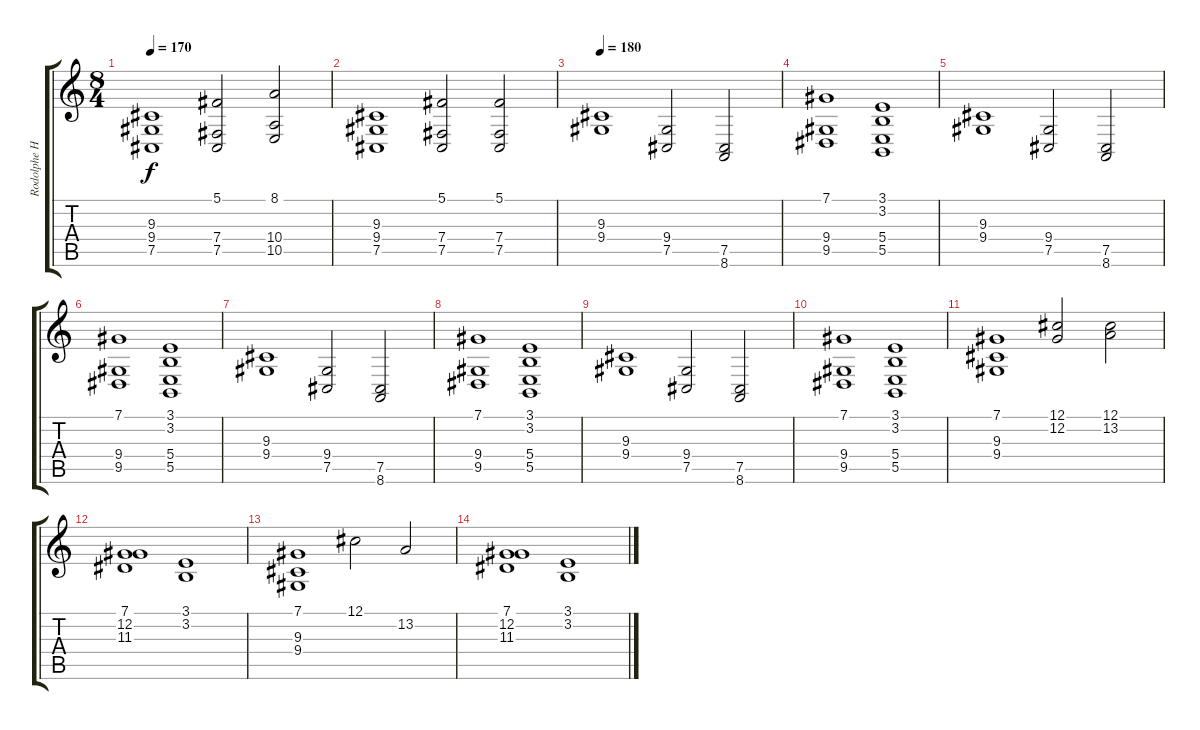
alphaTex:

\track ("Rodolphe H. " "Rodolphe H") {instrument churchorgan}
\staff {score tabs}
\tuning (Db4 Ab3 E3 B2 Gb2 Db2) {hide}
\ts (8 4)
\tempo 170
\clef g2
\ks c
(9.3 9.4 7.5).1{dy f instrument choiraahs} (5.1 7.4 7.5).2 (8.1 10.4 10.5).2 |
(9.3 9.4 7.5).1 (5.1 7.4 7.5).2 (5.1 7.4 7.5).2 |
\tempo 180
(9.3 9.4).1{volume 14 instrument synthstrings1} (9.4 7.5).2 (7.5 8.6).2 |
(7.1 9.4 9.5).1 (3.1 3.2 5.4 5.5).1 |
(9.3 9.4).1 (9.4 7.5).2 (7.5 8.6).2 |
(7.1 9.4 9.5).1 (3.1 3.2 5.4 5.5).1 |
(9.3 9.4).1 (9.4 7.5).2 (7.5 8.6).2 |
(7.1 9.4 9.5).1 (3.1 3.2 5.4 5.5).1 |
(9.3 9.4).1 (9.4 7.5).2 (7.5 8.6).2 |
(7.1 9.4 9.5).1 (3.1 3.2 5.4 5.5).1 |
(7.1 9.3 9.4).1{volume 12 instrument choiraahs} (12.1 12.2).2 (12.1 13.2).2 |
(7.1 12.2 11.3).1 (3.1 3.2).1 |
(7.1 9.3 9.4).1{instrument choiraahs} 12.1.2 13.2.2 |
(7.1 12.2 11.3).1 (3.1 3.2).1
